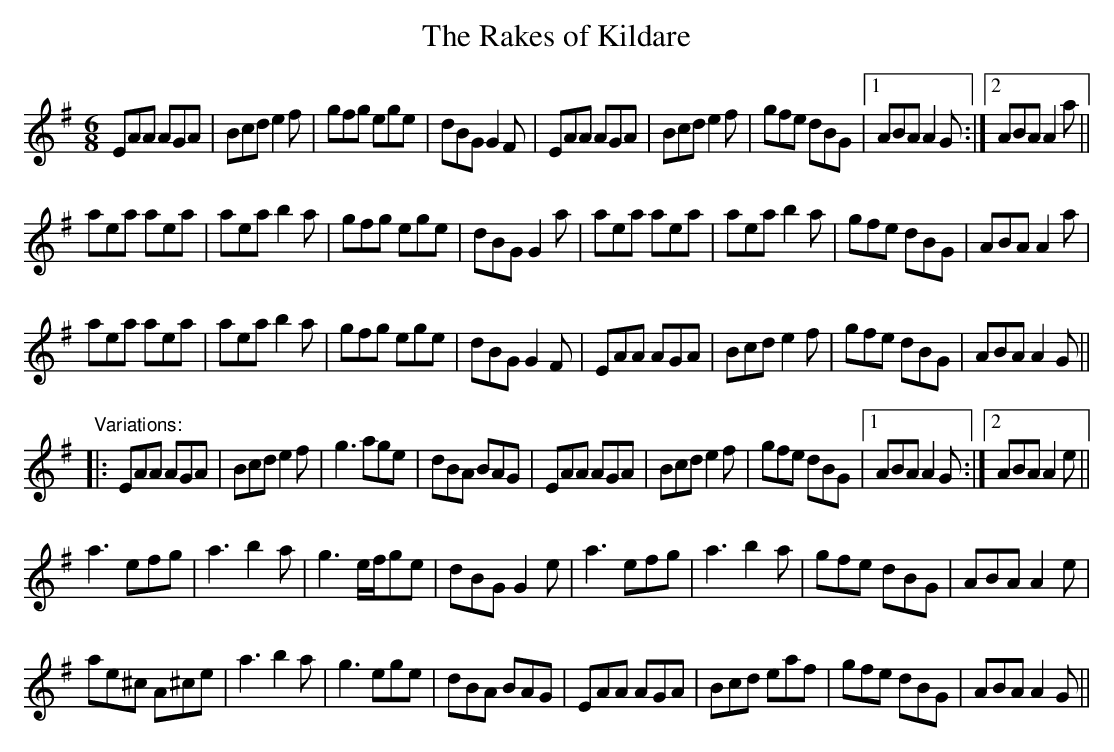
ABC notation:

X:1
T:Rakes of Kildare, The
M:6/8
K:Ador
EAA AGA|Bcd e2f|gfg ege|dBG G2F|EAA AGA|Bcd e2f|gfe dBG|1 ABA A2G:|2 ABA A2a||
aea aea|aea b2a|gfg ege|dBG G2a|aea aea|aea b2a|gfe dBG|ABA A2a|
aea aea|aea b2a|gfg ege|dBG G2F|EAA AGA|Bcd e2f|gfe dBG|ABA A2G||
"Variations:"
|:EAA AGA|Bcd e2f|g3 age|dBA BAG|EAA AGA|Bcd e2f|gfe dBG|1 ABA A2G:|2 ABA A2e||
a3 efg|a3 b2a|g3 e/f/ge|dBG G2e|a3 efg|a3 b2a|gfe dBG|ABA A2e|
ae^c A^ce|a3 b2a|g3 ege|dBA BAG|EAA AGA|Bcd eaf|gfe dBG|ABA A2G||
